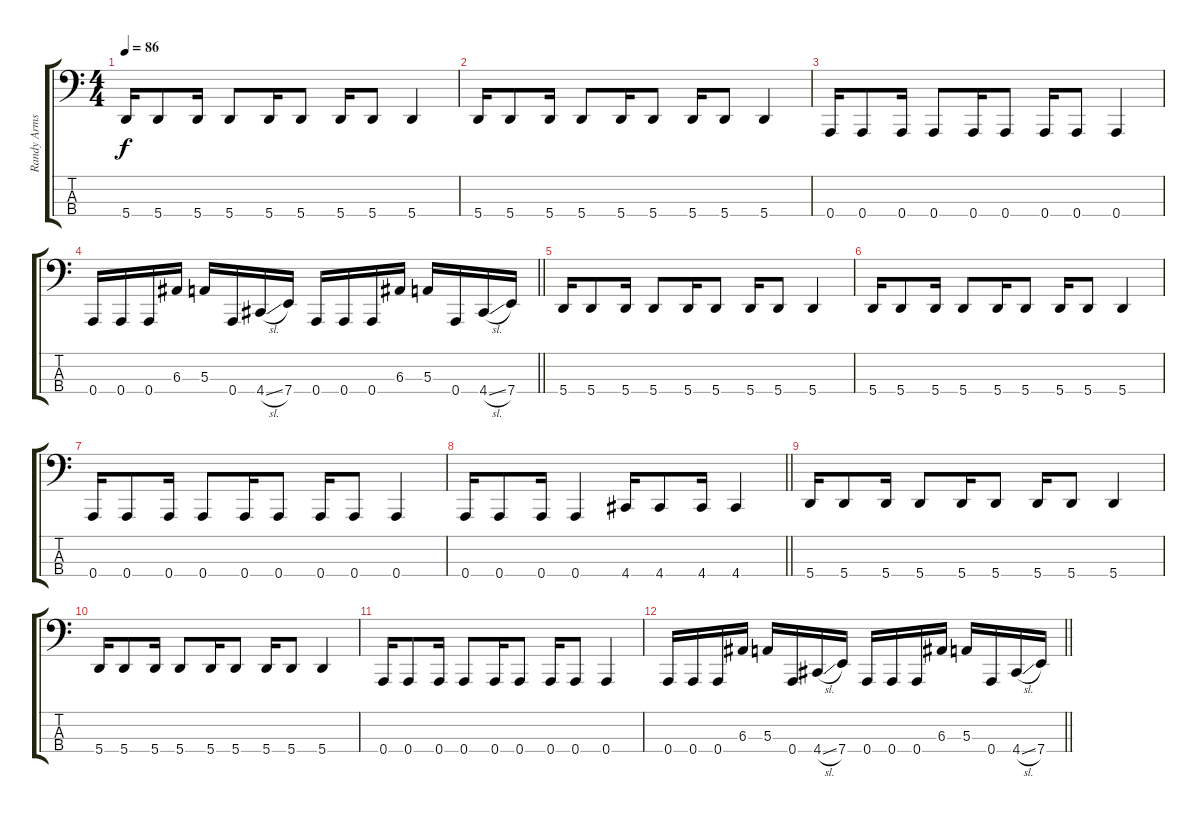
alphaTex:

\track ("Randy Armstrong" "Randy Arms") {instrument electricbassfinger}
\staff {score tabs}
\tuning (D2 A1 E1 A0) {hide}
\ts (4 4)
\tempo 86
\clef f4
\ks c
5.4.16{dy f} 5.4.8 5.4.16 5.4.8 5.4.16 5.4.8 5.4.16 5.4.8 5.4.4 |
5.4.16 5.4.8 5.4.16 5.4.8 5.4.16 5.4.8 5.4.16 5.4.8 5.4.4 |
0.4.16 0.4.8 0.4.16 0.4.8 0.4.16 0.4.8 0.4.16 0.4.8 0.4.4 |
\barLineRight lightlight
0.4.16 0.4.16 0.4.16 6.3.16 5.3.16 0.4.16 4.4{sl}.16 7.4.16 0.4.16 0.4.16 0.4.16 6.3.16 5.3.16 0.4.16 4.4{sl}.16 7.4.16 |
5.4.16{volume 12} 5.4.8 5.4.16 5.4.8 5.4.16 5.4.8 5.4.16 5.4.8 5.4.4 |
5.4.16{volume 11} 5.4.8 5.4.16 5.4.8 5.4.16 5.4.8 5.4.16 5.4.8 5.4.4 |
0.4.16{volume 10} 0.4.8 0.4.16 0.4.8 0.4.16 0.4.8 0.4.16 0.4.8 0.4.4 |
\barLineRight lightlight
0.4.16{volume 9} 0.4.8 0.4.16 0.4.4 4.4.16 4.4.8 4.4.16 4.4.4 |
5.4.16{volume 8} 5.4.8 5.4.16 5.4.8 5.4.16 5.4.8 5.4.16 5.4.8 5.4.4 |
5.4.16{volume 7} 5.4.8 5.4.16 5.4.8 5.4.16 5.4.8 5.4.16 5.4.8 5.4.4 |
0.4.16{volume 6} 0.4.8 0.4.16 0.4.8 0.4.16 0.4.8 0.4.16 0.4.8 0.4.4 |
\barLineRight lightlight
0.4.16{volume 5} 0.4.16 0.4.16 6.3.16 5.3.16 0.4.16 4.4{sl}.16 7.4.16 0.4.16 0.4.16 0.4.16 6.3.16 5.3.16 0.4.16 4.4{sl}.16 7.4.16
